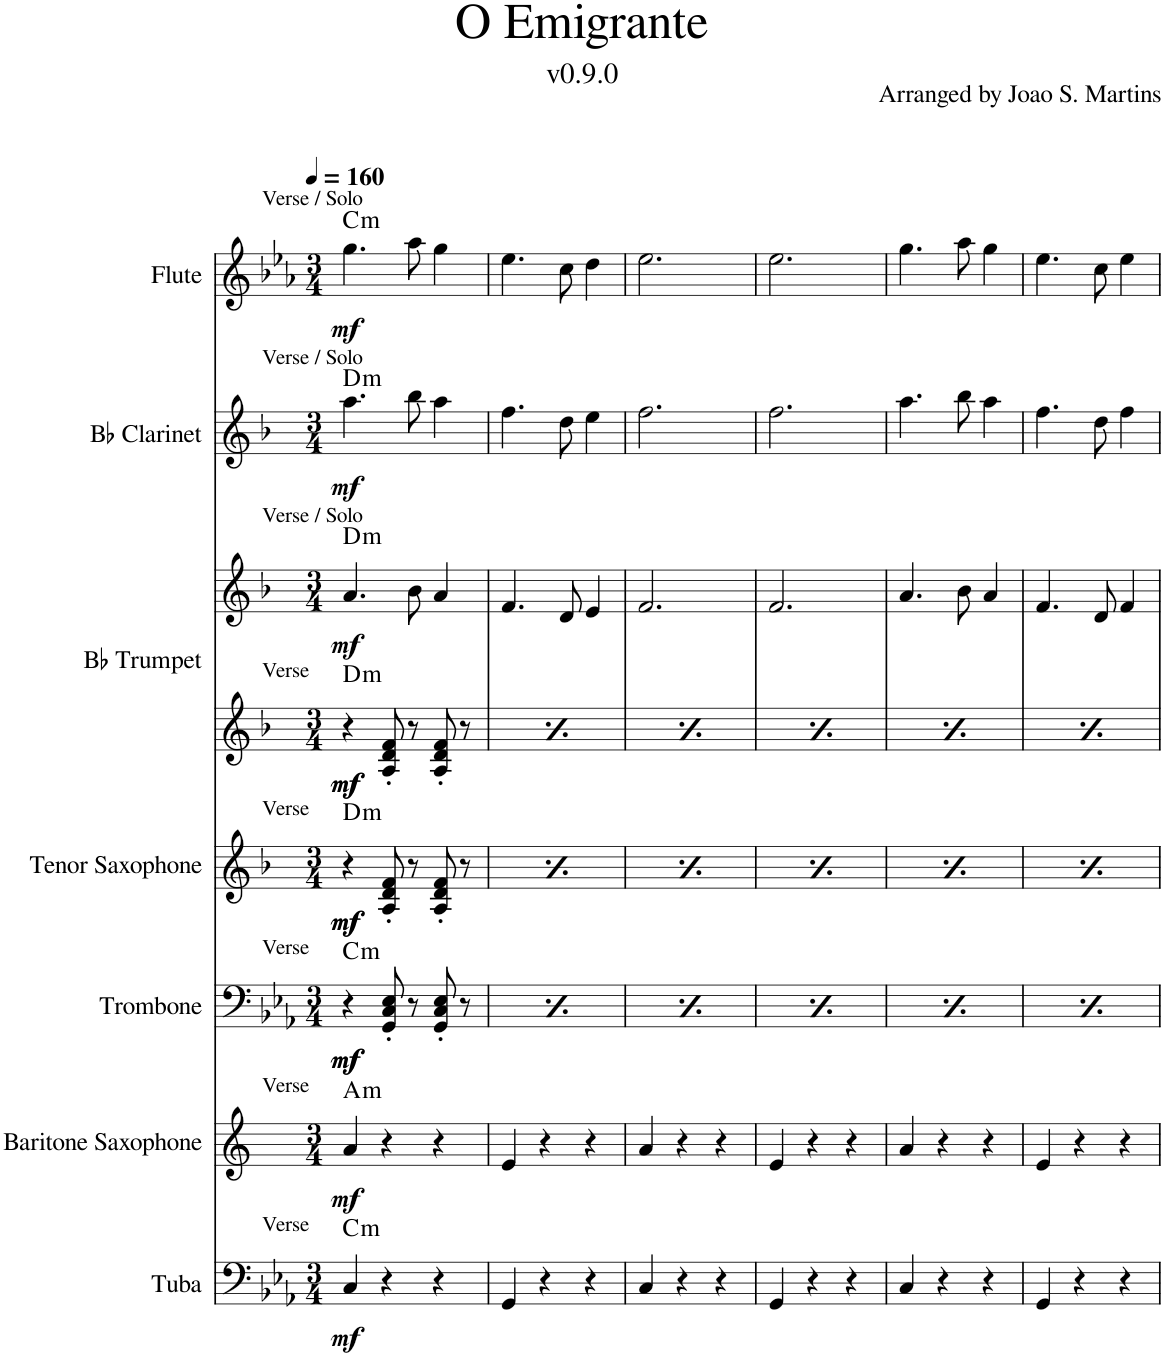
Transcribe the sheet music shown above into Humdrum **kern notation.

**kern	**dynam	**harte	**kern	**dynam	**harte	**kern	**dynam	**harte	**kern	**dynam	**harte	**kern	**kern	**dynam	**harte	**kern	**dynam	**harte	**kern	**dynam	**harte	**kern	**dynam	**harte	**kern	**dynam	**harte	**kern	**dynam	**harte	**kern	**dynam	**harte	**kern	**dynam	**harte
*part12	*part12	*part12	*part11	*part11	*part11	*part10	*part10	*part10	*part9	*part9	*part9	*part8	*part8	*part8	*part8	*part7	*part7	*part7	*part6	*part6	*part6	*part5	*part5	*part5	*part4	*part4	*part4	*part3	*part3	*part3	*part2	*part2	*part2	*part1	*part1	*part1
*staff13	*staff13	*	*staff12	*staff12	*	*staff11	*staff11	*	*staff10	*staff10	*	*staff9	*staff8	*staff8/9	*	*staff7	*staff7	*	*staff6	*staff6	*	*staff5	*staff5	*	*staff4	*staff4	*	*staff3	*staff3	*	*staff2	*staff2	*	*staff1	*staff1	*
*I"Tuba	*	*	*I"Baritone Saxophone	*	*	*I"Trombone	*	*	*I"Tenor Saxophone	*	*	*I"Bb Trumpet	*	*	*	*I"Bb Clarinet	*	*	*I"Flute	*	*	*I"Bass	*	*	*I"Baritone	*	*	*I"Tenor	*	*	*I"Alto	*	*	*I"Soprano	*	*
*I'Tba.	*	*	*I'Bar. Sax.	*	*	*I'Tbn.	*	*	*I'T. Sax.	*	*	*I'Bb Tpt.	*	*	*	*I'Bb Cl.	*	*	*I'Fl.	*	*	*I'B.	*	*	*I'Bar.	*	*	*I'T.	*	*	*I'A.	*	*	*I'S.	*	*
*	*	*	*	*	*	*	*	*	*	*	*	*	*	*	*	*	*	*	*	*	*	*stria5	*	*	*stria5	*	*	*stria5	*	*	*stria5	*	*	*stria5	*	*
*clefF4	*	*	*clefG2	*	*	*clefF4	*	*	*clefG2	*	*	*clefG2	*clefG2	*	*	*clefG2	*	*	*clefG2	*	*	*clefF4	*	*	*clefF4	*	*	*clefGv2	*	*	*clefG2	*	*	*clefG2	*	*
*	*	*	*Trd12c21	*	*	*	*	*	*Trd8c14	*	*	*Trd1c2	*Trd1c2	*	*	*Trd1c2	*	*	*	*	*	*	*	*	*	*	*	*	*	*	*	*	*	*	*	*
*k[b-e-a-]	*	*	*k[]	*	*	*k[b-e-a-]	*	*	*k[b-]	*	*	*k[b-]	*k[b-]	*	*	*k[b-]	*	*	*k[b-e-a-]	*	*	*k[b-e-a-]	*	*	*k[b-e-a-]	*	*	*k[b-e-a-]	*	*	*k[b-e-a-]	*	*	*k[b-e-a-]	*	*
*M3/4	*	*	*M3/4	*	*	*M3/4	*	*	*M3/4	*	*	*M3/4	*M3/4	*	*	*M3/4	*	*	*M3/4	*	*	*M3/4	*	*	*M3/4	*	*	*M3/4	*	*	*M3/4	*	*	*M3/4	*	*
*MM160	*	*	*MM160	*	*	*MM160	*	*	*MM160	*	*	*MM160	*MM160	*	*	*MM160	*	*	*MM160	*	*	*MM160	*	*	*MM160	*	*	*MM160	*	*	*MM160	*	*	*MM160	*	*
=1	=1	=1	=1	=1	=1	=1	=1	=1	=1	=1	=1	=1	=1	=1	=1	=1	=1	=1	=1	=1	=1	=1	=1	=1	=1	=1	=1	=1	=1	=1	=1	=1	=1	=1	=1	=1
!	!	!	!	!	!	!	!	!	!	!	!	!	!	!	!	!	!	!	!	!	!	!	!	!	!	!	!	!	!	!	!	!	!	!LO:TX:a:t=Verse / Solo	!	!
!	!	!	!	!	!	!	!	!	!	!	!	!	!	!	!	!	!	!	!	!	!	!	!	!	!	!	!	!	!	!	!LO:TX:a:t=Verse / Solo	!	!	!	!	!
!	!	!	!	!	!	!	!	!	!	!	!	!	!	!	!	!	!	!	!	!	!	!	!	!	!	!	!	!LO:TX:a:t=Verse	!	!	!	!	!	!	!	!
!	!	!	!	!	!	!	!	!	!	!	!	!	!	!	!	!	!	!	!	!	!	!	!	!	!LO:TX:a:t=Verse	!	!	!	!	!	!	!	!	!	!	!
!	!	!	!	!	!	!	!	!	!	!	!	!	!	!	!	!	!	!	!	!	!	!LO:TX:a:t=Verse	!	!	!	!	!	!	!	!	!	!	!	!	!	!
!	!	!	!	!	!	!	!	!	!	!	!	!	!	!	!	!	!	!	!LO:TX:a:t=Verse / Solo	!	!	!	!	!	!	!	!	!	!	!	!	!	!	!	!	!
!	!	!	!	!	!	!	!	!	!	!	!	!	!	!	!	!LO:TX:a:t=Verse / Solo	!	!	!	!	!	!	!	!	!	!	!	!	!	!	!	!	!	!	!	!
!	!	!	!	!	!	!	!	!	!	!	!	!	!LO:TX:a:t=Verse / Solo	!	!	!	!	!	!	!	!	!	!	!	!	!	!	!	!	!	!	!	!	!	!	!
!	!	!	!	!	!	!	!	!	!	!	!	!LO:TX:a:t=Verse	!	!	!	!	!	!	!	!	!	!	!	!	!	!	!	!	!	!	!	!	!	!	!	!
!	!	!	!	!	!	!	!	!	!LO:TX:a:t=Verse	!	!	!	!	!	!	!	!	!	!	!	!	!	!	!	!	!	!	!	!	!	!	!	!	!	!	!
!	!	!	!	!	!	!LO:TX:a:t=Verse	!	!	!	!	!	!	!	!	!	!	!	!	!	!	!	!	!	!	!	!	!	!	!	!	!	!	!	!	!	!
!	!	!	!LO:TX:a:t=Verse	!	!	!	!	!	!	!	!	!	!	!	!	!	!	!	!	!	!	!	!	!	!	!	!	!	!	!	!	!	!	!	!	!
!LO:TX:a:t=Verse	!	!	!	!	!	!	!	!	!	!	!	!	!	!	!	!	!	!	!	!	!	!	!	!	!	!	!	!	!	!	!	!	!	!	!	!
!	!LO:DY:b	!	!	!LO:DY:b	!	!	!LO:DY:b	!	!	!	!	!	!	!	!	!	!	!	!	!	!	!	!	!	!	!	!	!	!	!	!	!	!	!	!	!
!	!	!	!	!	!	!	!LO:DY:n=1:b	!	!	!LO:DY:b	!	!	!	!	!	!	!	!	!	!	!	!	!	!	!	!	!	!	!	!	!	!	!	!	!	!
!	!	!	!	!	!	!	!	!	!	!LO:DY:n=1:b	!	!	!	!LO:DY:b=2	!	!	!	!	!	!	!	!	!	!	!	!	!	!	!	!	!	!	!	!	!	!
!	!	!	!	!	!	!	!	!	!	!	!	!	!	!LO:DY:n=1:b=2	!	!	!	!	!	!	!	!	!	!	!	!	!	!	!	!	!	!	!	!	!	!
!	!	!	!	!	!	!	!	!	!	!	!	!	!	!LO:DY:n=2:b	!	!	!LO:DY:b	!	!	!LO:DY:b	!	!	!LO:DY:b	!	!	!LO:DY:b	!	!	!LO:DY:b	!	!	!	!	!	!	!
!	!	!LO:H:kt=m	!	!	!LO:H:kt=m	!	!	!LO:H:kt=m	!	!	!LO:H:kt=m	!	!	!	!LO:H:n=1:kt=m	!	!	!	!	!	!	!	!	!	!	!	!	!	!LO:DY:n=1:b	!	!	!LO:DY:b	!	!	!LO:DY:b	!
!	!	!	!	!	!	!	!	!	!	!	!	!	!	!	!LO:H:n=2:kt=m	!	!	!LO:H:kt=m	!	!	!LO:H:kt=m	!	!	!LO:H:kt=m	!	!	!LO:H:kt=m	!	!	!LO:H:kt=m	!	!	!LO:H:kt=m	!	!	!LO:H:kt=m
4C/	mf	C:min	4a/	mf	A:min	4r	mf mf	C:min	4r	mf mf	D:min	4r	4.a/	mf mf mf	D:min D:min	4.aa\	mf	D:min	4.gg\	mf	C:min	4C	mf	C:min	4r	mf	C:min	4r	mf mf	C:min	4.g	mf	C:min	4.g	mf	C:min
4r	.	.	4r	.	.	8GG/' 8C/' 8E-/'	.	.	8A/' 8d/' 8f/'	.	.	8A/' 8d/' 8f/'	.	.	.	.	.	.	.	.	.	4r	.	.	8G' 8c' 8e-'	.	.	8G' 8c' 8e-'	.	.	.	.	.	.	.	.
.	.	.	.	.	.	8r	.	.	8r	.	.	8r	8b-\	.	.	8bb-\	.	.	8aa-\	.	.	.	.	.	8r	.	.	8r	.	.	8a-	.	.	8a-	.	.
4r	.	.	4r	.	.	8GG/' 8C/' 8E-/'	.	.	8A/' 8d/' 8f/'	.	.	8A/' 8d/' 8f/'	4a/	.	.	4aa\	.	.	4gg\	.	.	4r	.	.	8G' 8c' 8e-'	.	.	8G' 8c' 8e-'	.	.	4g	.	.	4g	.	.
.	.	.	.	.	.	8r	.	.	8r	.	.	8r	.	.	.	.	.	.	.	.	.	.	.	.	8r	.	.	8r	.	.	.	.	.	.	.	.
=2	=2	=2	=2	=2	=2	=2	=2	=2	=2	=2	=2	=2	=2	=2	=2	=2	=2	=2	=2	=2	=2	=2	=2	=2	=2	=2	=2	=2	=2	=2	=2	=2	=2	=2	=2	=2
!	!	!	!	!	!	!	!	!	!	!	!	!	!	!	!	!	!	!	!	!	!	!	!	!	!	!	!	!LO:TX:a:t=Verse	!	!	!	!	!	!	!	!
!	!	!	!	!	!	!	!	!	!	!	!	!	!	!	!	!	!	!	!	!	!	!	!	!	!LO:TX:a:t=Verse	!	!	!	!	!	!	!	!	!	!	!
!	!	!	!	!	!	!	!	!	!	!	!	!LO:TX:a:t=Verse	!	!	!	!	!	!	!	!	!	!	!	!	!	!	!	!	!	!	!	!	!	!	!	!
!	!	!	!	!	!	!	!	!	!LO:TX:a:t=Verse	!	!	!	!	!	!	!	!	!	!	!	!	!	!	!	!	!	!	!	!	!	!	!	!	!	!	!
!	!	!	!	!	!	!LO:TX:a:t=Verse	!	!	!	!	!	!	!	!	!	!	!	!	!	!	!	!	!	!	!	!	!	!	!	!	!	!	!	!	!	!
!	!	!	!	!	!	!	!LO:DY:b	!	!	!	!	!	!	!	!	!	!	!	!	!	!	!	!	!	!	!	!	!	!	!	!	!	!	!	!	!
!	!	!	!	!	!	!	!LO:DY:n=1:b	!	!	!LO:DY:b	!	!	!	!	!	!	!	!	!	!	!	!	!	!	!	!	!	!	!	!	!	!	!	!	!	!
!	!	!	!	!	!	!	!	!	!	!LO:DY:n=1:b	!	!	!	!LO:DY:b=2	!	!	!	!	!	!	!	!	!	!	!	!	!	!	!	!	!	!	!	!	!	!
!	!	!	!	!	!	!	!	!	!	!	!	!	!	!LO:DY:n=1:b=2	!	!	!	!	!	!	!	!	!	!	!	!LO:DY:b	!	!	!LO:DY:b	!	!	!	!	!	!	!
!	!	!	!	!	!	!	!	!LO:H:kt=m	!	!	!LO:H:kt=m	!	!	!	!LO:H:kt=m	!	!	!	!	!	!	!	!	!	!	!	!LO:H:kt=m	!	!LO:DY:n=1:b	!LO:H:kt=m	!	!	!	!	!	!
4GG/	.	.	4e/	.	.	4r	mf mf	C:min	4r	mf mf	D:min	4r	4.f/	mf mf	D:min	4.ff\	.	.	4.ee-\	.	.	4GG	.	.	4r	mf	C:min	4r	mf mf	C:min	4.e-	.	.	4.e-	.	.
4r	.	.	4r	.	.	8GG/' 8C/' 8E-/'	.	.	8A/' 8d/' 8f/'	.	.	8A/' 8d/' 8f/'	.	.	.	.	.	.	.	.	.	4r	.	.	8G' 8c' 8e-'	.	.	8G' 8c' 8e-'	.	.	.	.	.	.	.	.
.	.	.	.	.	.	8r	.	.	8r	.	.	8r	8d/	.	.	8dd\	.	.	8cc\	.	.	.	.	.	8r	.	.	8r	.	.	8c	.	.	8c	.	.
4r	.	.	4r	.	.	8GG/' 8C/' 8E-/'	.	.	8A/' 8d/' 8f/'	.	.	8A/' 8d/' 8f/'	4e/	.	.	4ee\	.	.	4dd\	.	.	4r	.	.	8G' 8c' 8e-'	.	.	8G' 8c' 8e-'	.	.	4d	.	.	4d	.	.
.	.	.	.	.	.	8r	.	.	8r	.	.	8r	.	.	.	.	.	.	.	.	.	.	.	.	8r	.	.	8r	.	.	.	.	.	.	.	.
=3	=3	=3	=3	=3	=3	=3	=3	=3	=3	=3	=3	=3	=3	=3	=3	=3	=3	=3	=3	=3	=3	=3	=3	=3	=3	=3	=3	=3	=3	=3	=3	=3	=3	=3	=3	=3
!	!	!	!	!	!	!	!	!	!	!	!	!	!	!	!	!	!	!	!	!	!	!	!	!	!	!	!	!LO:TX:a:t=Verse	!	!	!	!	!	!	!	!
!	!	!	!	!	!	!	!	!	!	!	!	!	!	!	!	!	!	!	!	!	!	!	!	!	!LO:TX:a:t=Verse	!	!	!	!	!	!	!	!	!	!	!
!	!	!	!	!	!	!	!	!	!	!	!	!LO:TX:a:t=Verse	!	!	!	!	!	!	!	!	!	!	!	!	!	!	!	!	!	!	!	!	!	!	!	!
!	!	!	!	!	!	!	!	!	!LO:TX:a:t=Verse	!	!	!	!	!	!	!	!	!	!	!	!	!	!	!	!	!	!	!	!	!	!	!	!	!	!	!
!	!	!	!	!	!	!LO:TX:a:t=Verse	!	!	!	!	!	!	!	!	!	!	!	!	!	!	!	!	!	!	!	!	!	!	!	!	!	!	!	!	!	!
!	!	!	!	!	!	!	!LO:DY:b	!	!	!	!	!	!	!	!	!	!	!	!	!	!	!	!	!	!	!	!	!	!	!	!	!	!	!	!	!
!	!	!	!	!	!	!	!LO:DY:n=1:b	!	!	!LO:DY:b	!	!	!	!	!	!	!	!	!	!	!	!	!	!	!	!	!	!	!	!	!	!	!	!	!	!
!	!	!	!	!	!	!	!	!	!	!LO:DY:n=1:b	!	!	!	!LO:DY:b=2	!	!	!	!	!	!	!	!	!	!	!	!	!	!	!	!	!	!	!	!	!	!
!	!	!	!	!	!	!	!	!	!	!	!	!	!	!LO:DY:n=1:b=2	!	!	!	!	!	!	!	!	!	!	!	!LO:DY:b	!	!	!LO:DY:b	!	!	!	!	!	!	!
!	!	!	!	!	!	!	!	!LO:H:kt=m	!	!	!LO:H:kt=m	!	!	!	!LO:H:kt=m	!	!	!	!	!	!	!	!	!	!	!	!LO:H:kt=m	!	!LO:DY:n=1:b	!LO:H:kt=m	!	!	!	!	!	!
4C/	.	.	4a/	.	.	4r	mf mf	C:min	4r	mf mf	D:min	4r	2.f/	mf mf	D:min	2.ff\	.	.	2.ee-\	.	.	4C	.	.	4r	mf	C:min	4r	mf mf	C:min	2.e-	.	.	2.e-	.	.
4r	.	.	4r	.	.	8GG/' 8C/' 8E-/'	.	.	8A/' 8d/' 8f/'	.	.	8A/' 8d/' 8f/'	.	.	.	.	.	.	.	.	.	4r	.	.	8G' 8c' 8e-'	.	.	8G' 8c' 8e-'	.	.	.	.	.	.	.	.
.	.	.	.	.	.	8r	.	.	8r	.	.	8r	.	.	.	.	.	.	.	.	.	.	.	.	8r	.	.	8r	.	.	.	.	.	.	.	.
4r	.	.	4r	.	.	8GG/' 8C/' 8E-/'	.	.	8A/' 8d/' 8f/'	.	.	8A/' 8d/' 8f/'	.	.	.	.	.	.	.	.	.	4r	.	.	8G' 8c' 8e-'	.	.	8G' 8c' 8e-'	.	.	.	.	.	.	.	.
.	.	.	.	.	.	8r	.	.	8r	.	.	8r	.	.	.	.	.	.	.	.	.	.	.	.	8r	.	.	8r	.	.	.	.	.	.	.	.
=4	=4	=4	=4	=4	=4	=4	=4	=4	=4	=4	=4	=4	=4	=4	=4	=4	=4	=4	=4	=4	=4	=4	=4	=4	=4	=4	=4	=4	=4	=4	=4	=4	=4	=4	=4	=4
!	!	!	!	!	!	!	!	!	!	!	!	!	!	!	!	!	!	!	!	!	!	!	!	!	!	!	!	!LO:TX:a:t=Verse	!	!	!	!	!	!	!	!
!	!	!	!	!	!	!	!	!	!	!	!	!	!	!	!	!	!	!	!	!	!	!	!	!	!LO:TX:a:t=Verse	!	!	!	!	!	!	!	!	!	!	!
!	!	!	!	!	!	!	!	!	!	!	!	!LO:TX:a:t=Verse	!	!	!	!	!	!	!	!	!	!	!	!	!	!	!	!	!	!	!	!	!	!	!	!
!	!	!	!	!	!	!	!	!	!LO:TX:a:t=Verse	!	!	!	!	!	!	!	!	!	!	!	!	!	!	!	!	!	!	!	!	!	!	!	!	!	!	!
!	!	!	!	!	!	!LO:TX:a:t=Verse	!	!	!	!	!	!	!	!	!	!	!	!	!	!	!	!	!	!	!	!	!	!	!	!	!	!	!	!	!	!
!	!	!	!	!	!	!	!LO:DY:b	!	!	!	!	!	!	!	!	!	!	!	!	!	!	!	!	!	!	!	!	!	!	!	!	!	!	!	!	!
!	!	!	!	!	!	!	!LO:DY:n=1:b	!	!	!LO:DY:b	!	!	!	!	!	!	!	!	!	!	!	!	!	!	!	!	!	!	!	!	!	!	!	!	!	!
!	!	!	!	!	!	!	!	!	!	!LO:DY:n=1:b	!	!	!	!LO:DY:b=2	!	!	!	!	!	!	!	!	!	!	!	!	!	!	!	!	!	!	!	!	!	!
!	!	!	!	!	!	!	!	!	!	!	!	!	!	!LO:DY:n=1:b=2	!	!	!	!	!	!	!	!	!	!	!	!LO:DY:b	!	!	!LO:DY:b	!	!	!	!	!	!	!
!	!	!	!	!	!	!	!	!LO:H:kt=m	!	!	!LO:H:kt=m	!	!	!	!LO:H:kt=m	!	!	!	!	!	!	!	!	!	!	!	!LO:H:kt=m	!	!LO:DY:n=1:b	!LO:H:kt=m	!	!	!	!	!	!
4GG/	.	.	4e/	.	.	4r	mf mf	C:min	4r	mf mf	D:min	4r	2.f/	mf mf	D:min	2.ff\	.	.	2.ee-\	.	.	4GG	.	.	4r	mf	C:min	4r	mf mf	C:min	2.e-	.	.	2.e-	.	.
4r	.	.	4r	.	.	8GG/' 8C/' 8E-/'	.	.	8A/' 8d/' 8f/'	.	.	8A/' 8d/' 8f/'	.	.	.	.	.	.	.	.	.	4r	.	.	8G' 8c' 8e-'	.	.	8G' 8c' 8e-'	.	.	.	.	.	.	.	.
.	.	.	.	.	.	8r	.	.	8r	.	.	8r	.	.	.	.	.	.	.	.	.	.	.	.	8r	.	.	8r	.	.	.	.	.	.	.	.
4r	.	.	4r	.	.	8GG/' 8C/' 8E-/'	.	.	8A/' 8d/' 8f/'	.	.	8A/' 8d/' 8f/'	.	.	.	.	.	.	.	.	.	4r	.	.	8G' 8c' 8e-'	.	.	8G' 8c' 8e-'	.	.	.	.	.	.	.	.
.	.	.	.	.	.	8r	.	.	8r	.	.	8r	.	.	.	.	.	.	.	.	.	.	.	.	8r	.	.	8r	.	.	.	.	.	.	.	.
=5	=5	=5	=5	=5	=5	=5	=5	=5	=5	=5	=5	=5	=5	=5	=5	=5	=5	=5	=5	=5	=5	=5	=5	=5	=5	=5	=5	=5	=5	=5	=5	=5	=5	=5	=5	=5
!	!	!	!	!	!	!	!	!	!	!	!	!	!	!	!	!	!	!	!	!	!	!	!	!	!	!	!	!LO:TX:a:t=Verse	!	!	!	!	!	!	!	!
!	!	!	!	!	!	!	!	!	!	!	!	!	!	!	!	!	!	!	!	!	!	!	!	!	!LO:TX:a:t=Verse	!	!	!	!	!	!	!	!	!	!	!
!	!	!	!	!	!	!	!	!	!	!	!	!LO:TX:a:t=Verse	!	!	!	!	!	!	!	!	!	!	!	!	!	!	!	!	!	!	!	!	!	!	!	!
!	!	!	!	!	!	!	!	!	!LO:TX:a:t=Verse	!	!	!	!	!	!	!	!	!	!	!	!	!	!	!	!	!	!	!	!	!	!	!	!	!	!	!
!	!	!	!	!	!	!LO:TX:a:t=Verse	!	!	!	!	!	!	!	!	!	!	!	!	!	!	!	!	!	!	!	!	!	!	!	!	!	!	!	!	!	!
!	!	!	!	!	!	!	!LO:DY:b	!	!	!	!	!	!	!	!	!	!	!	!	!	!	!	!	!	!	!	!	!	!	!	!	!	!	!	!	!
!	!	!	!	!	!	!	!LO:DY:n=1:b	!	!	!LO:DY:b	!	!	!	!	!	!	!	!	!	!	!	!	!	!	!	!	!	!	!	!	!	!	!	!	!	!
!	!	!	!	!	!	!	!	!	!	!LO:DY:n=1:b	!	!	!	!LO:DY:b=2	!	!	!	!	!	!	!	!	!	!	!	!	!	!	!	!	!	!	!	!	!	!
!	!	!	!	!	!	!	!	!	!	!	!	!	!	!LO:DY:n=1:b=2	!	!	!	!	!	!	!	!	!	!	!	!LO:DY:b	!	!	!LO:DY:b	!	!	!	!	!	!	!
!	!	!	!	!	!	!	!	!LO:H:kt=m	!	!	!LO:H:kt=m	!	!	!	!LO:H:kt=m	!	!	!	!	!	!	!	!	!	!	!	!LO:H:kt=m	!	!LO:DY:n=1:b	!LO:H:kt=m	!	!	!	!	!	!
4C/	.	.	4a/	.	.	4r	mf mf	C:min	4r	mf mf	D:min	4r	4.a/	mf mf	D:min	4.aa\	.	.	4.gg\	.	.	4C	.	.	4r	mf	C:min	4r	mf mf	C:min	4.g	.	.	4.g	.	.
4r	.	.	4r	.	.	8GG/' 8C/' 8E-/'	.	.	8A/' 8d/' 8f/'	.	.	8A/' 8d/' 8f/'	.	.	.	.	.	.	.	.	.	4r	.	.	8G' 8c' 8e-'	.	.	8G' 8c' 8e-'	.	.	.	.	.	.	.	.
.	.	.	.	.	.	8r	.	.	8r	.	.	8r	8b-\	.	.	8bb-\	.	.	8aa-\	.	.	.	.	.	8r	.	.	8r	.	.	8a-	.	.	8a-	.	.
4r	.	.	4r	.	.	8GG/' 8C/' 8E-/'	.	.	8A/' 8d/' 8f/'	.	.	8A/' 8d/' 8f/'	4a/	.	.	4aa\	.	.	4gg\	.	.	4r	.	.	8G' 8c' 8e-'	.	.	8G' 8c' 8e-'	.	.	4g	.	.	4g	.	.
.	.	.	.	.	.	8r	.	.	8r	.	.	8r	.	.	.	.	.	.	.	.	.	.	.	.	8r	.	.	8r	.	.	.	.	.	.	.	.
=6	=6	=6	=6	=6	=6	=6	=6	=6	=6	=6	=6	=6	=6	=6	=6	=6	=6	=6	=6	=6	=6	=6	=6	=6	=6	=6	=6	=6	=6	=6	=6	=6	=6	=6	=6	=6
!	!	!	!	!	!	!	!	!	!	!	!	!	!	!	!	!	!	!	!	!	!	!	!	!	!	!	!	!LO:TX:a:t=Verse	!	!	!	!	!	!	!	!
!	!	!	!	!	!	!	!	!	!	!	!	!	!	!	!	!	!	!	!	!	!	!	!	!	!LO:TX:a:t=Verse	!	!	!	!	!	!	!	!	!	!	!
!	!	!	!	!	!	!	!	!	!	!	!	!LO:TX:a:t=Verse	!	!	!	!	!	!	!	!	!	!	!	!	!	!	!	!	!	!	!	!	!	!	!	!
!	!	!	!	!	!	!	!	!	!LO:TX:a:t=Verse	!	!	!	!	!	!	!	!	!	!	!	!	!	!	!	!	!	!	!	!	!	!	!	!	!	!	!
!	!	!	!	!	!	!LO:TX:a:t=Verse	!	!	!	!	!	!	!	!	!	!	!	!	!	!	!	!	!	!	!	!	!	!	!	!	!	!	!	!	!	!
!	!	!	!	!	!	!	!LO:DY:b	!	!	!	!	!	!	!	!	!	!	!	!	!	!	!	!	!	!	!	!	!	!	!	!	!	!	!	!	!
!	!	!	!	!	!	!	!LO:DY:n=1:b	!	!	!LO:DY:b	!	!	!	!	!	!	!	!	!	!	!	!	!	!	!	!	!	!	!	!	!	!	!	!	!	!
!	!	!	!	!	!	!	!	!	!	!LO:DY:n=1:b	!	!	!	!LO:DY:b=2	!	!	!	!	!	!	!	!	!	!	!	!	!	!	!	!	!	!	!	!	!	!
!	!	!	!	!	!	!	!	!	!	!	!	!	!	!LO:DY:n=1:b=2	!	!	!	!	!	!	!	!	!	!	!	!LO:DY:b	!	!	!LO:DY:b	!	!	!	!	!	!	!
!	!	!	!	!	!	!	!	!LO:H:kt=m	!	!	!LO:H:kt=m	!	!	!	!LO:H:kt=m	!	!	!	!	!	!	!	!	!	!	!	!LO:H:kt=m	!	!LO:DY:n=1:b	!LO:H:kt=m	!	!	!	!	!	!
4GG/	.	.	4e/	.	.	4r	mf mf	C:min	4r	mf mf	D:min	4r	4.f/	mf mf	D:min	4.ff\	.	.	4.ee-\	.	.	4GG	.	.	4r	mf	C:min	4r	mf mf	C:min	4.e-	.	.	4.e-	.	.
4r	.	.	4r	.	.	8GG/' 8C/' 8E-/'	.	.	8A/' 8d/' 8f/'	.	.	8A/' 8d/' 8f/'	.	.	.	.	.	.	.	.	.	4r	.	.	8G' 8c' 8e-'	.	.	8G' 8c' 8e-'	.	.	.	.	.	.	.	.
.	.	.	.	.	.	8r	.	.	8r	.	.	8r	8d/	.	.	8dd\	.	.	8cc\	.	.	.	.	.	8r	.	.	8r	.	.	8c	.	.	8c	.	.
4r	.	.	4r	.	.	8GG/' 8C/' 8E-/'	.	.	8A/' 8d/' 8f/'	.	.	8A/' 8d/' 8f/'	4f/	.	.	4ff\	.	.	4ee-\	.	.	4r	.	.	8G' 8c' 8e-'	.	.	8G' 8c' 8e-'	.	.	4e-	.	.	4e-	.	.
.	.	.	.	.	.	8r	.	.	8r	.	.	8r	.	.	.	.	.	.	.	.	.	.	.	.	8r	.	.	8r	.	.	.	.	.	.	.	.
=	=	=	=	=	=	=	=	=	=	=	=	=	=	=	=	=	=	=	=	=	=	=	=	=	=	=	=	=	=	=	=	=	=	=	=	=
*-	*-	*-	*-	*-	*-	*-	*-	*-	*-	*-	*-	*-	*-	*-	*-	*-	*-	*-	*-	*-	*-	*-	*-	*-	*-	*-	*-	*-	*-	*-	*-	*-	*-	*-	*-	*-
